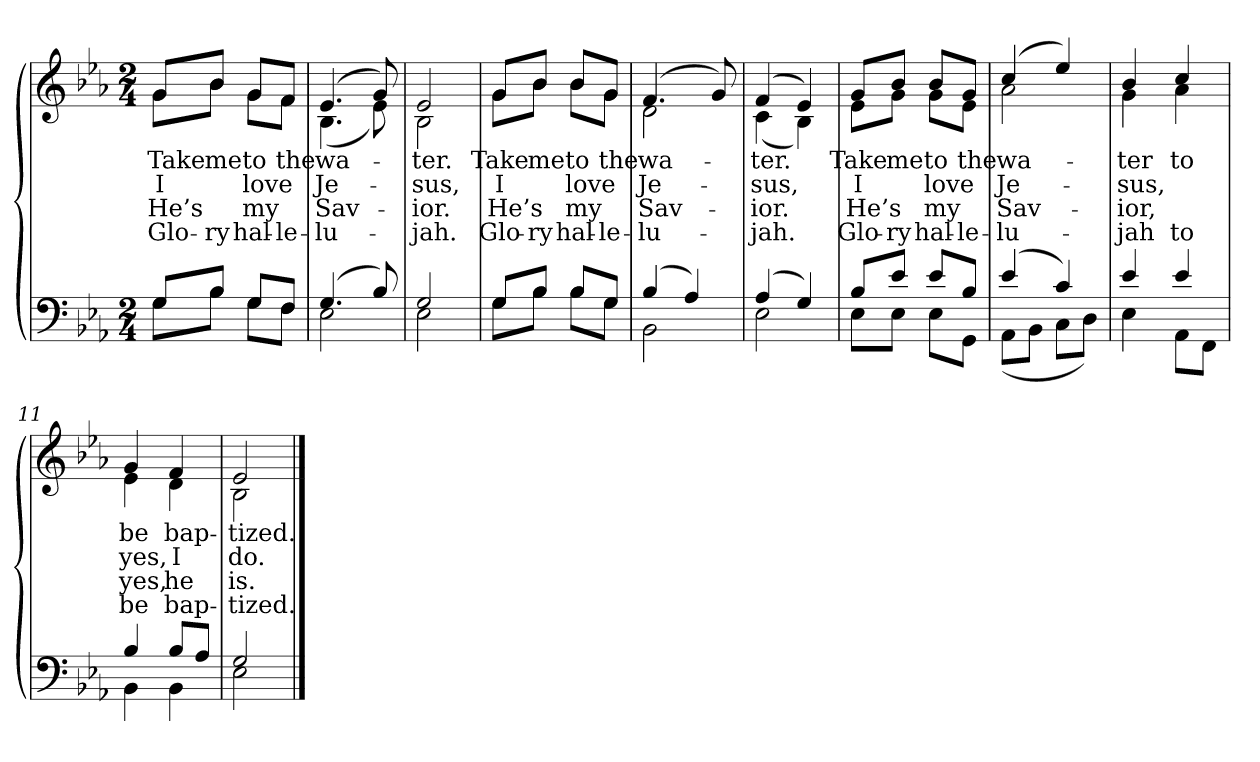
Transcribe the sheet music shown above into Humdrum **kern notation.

**kern	**kern	**text	**text	**text	**text
*part2	*part1	*part1	*part1	*part1	*part1
*staff2	*staff1	*staff1	*staff1	*staff1	*staff1
*clefF4	*clefG2	*	*	*	*
*k[b-e-a-]	*k[b-e-a-]	*	*	*	*
*M2/4	*M2/4	*	*	*	*
=1	=1	=1	=1	=1	=1
*^	*	*	*	*	*
!	!	!LO:TX:b:i:t=Verse	!	!	!	!
!	!	!	!LO:LY:b	!LO:LY:b	!LO:LY:b	!LO:LY:b
*	*	*^	*	*	*	*
8G/L	8G\L	8g/L	8g\L	Take	I	He’s	Glo-
!	!	!	!	!LO:LY:b	!	!	!LO:LY:b
8B-/J	8B-\J	8b-/J	8b-\J	me	.	.	-ry
!	!	!	!	!LO:LY:b	!LO:LY:b	!LO:LY:b	!LO:LY:b
8G/L	8G\L	8g/L	8g\L	to	love	my	hal-
!	!	!	!	!LO:LY:b	!	!	!LO:LY:b
8F/J	8F\J	8f/J	8f\J	the	.	.	-le-
=2	=2	=2	=2	=2	=2	=2	=2
!	!	!	!	!LO:LY:b	!LO:LY:b	!LO:LY:b	!LO:LY:b
(>4.G/	2E-\	(>4.e-/	(<4.B-\	wa-	Je-	Sav-	-lu-
8B-/)	.	8g/)	8e-\)	.	.	.	.
=3	=3	=3	=3	=3	=3	=3	=3
!	!	!	!	!LO:LY:b	!LO:LY:b	!LO:LY:b	!LO:LY:b
2G/	2E-\	2e-/	2B-\	-ter.	-sus,	-ior.	-jah.
!!LO:LB:g=z	!!
=4	=4	=4	=4	=4	=4	=4	=4
!	!	!	!	!LO:LY:b	!LO:LY:b	!LO:LY:b	!LO:LY:b
8G/L	8G\L	8g/L	8g\L	Take	I	He’s	Glo-
!	!	!	!	!LO:LY:b	!	!	!LO:LY:b
8B-/J	8B-\J	8b-/J	8b-\J	me	.	.	-ry
!	!	!	!	!LO:LY:b	!LO:LY:b	!LO:LY:b	!LO:LY:b
8B-/L	8B-\L	8b-/L	8b-\L	to	love	my	hal-
!	!	!	!	!LO:LY:b	!	!	!LO:LY:b
8G/J	8G\J	8g/J	8g\J	the	.	.	-le-
=5	=5	=5	=5	=5	=5	=5	=5
!	!	!	!	!LO:LY:b	!LO:LY:b	!LO:LY:b	!LO:LY:b
(>4B-/	2BB-\	(>4.f/	2d\	wa-	Je-	Sav-	-lu-
4A-/)	.	.	.	.	.	.	.
.	.	8g/)	.	.	.	.	.
=6	=6	=6	=6	=6	=6	=6	=6
!	!	!	!	!LO:LY:b	!LO:LY:b	!LO:LY:b	!LO:LY:b
(>4A-/	2E-\	(>4f/	(<4c\	-ter.	-sus,	-ior.	-jah.
4G/)	.	4e-/)	4B-\)	.	.	.	.
!!LO:LB:g=z	!!
=7	=7	=7	=7	=7	=7	=7	=7
!	!	!	!	!LO:LY:b	!LO:LY:b	!LO:LY:b	!LO:LY:b
8B-/L	8E-\L	8g/L	8e-\L	Take	I	He’s	Glo-
!	!	!	!	!LO:LY:b	!	!	!LO:LY:b
8e-/J	8E-\J	8b-/J	8g\J	me	.	.	-ry
!	!	!	!	!LO:LY:b	!LO:LY:b	!LO:LY:b	!LO:LY:b
8e-/L	8E-\L	8b-/L	8g\L	to	love	my	hal-
!	!	!	!	!LO:LY:b	!	!	!LO:LY:b
8B-/J	8GG\J	8g/J	8e-\J	the	.	.	-le-
=8	=8	=8	=8	=8	=8	=8	=8
!	!	!	!	!LO:LY:b	!LO:LY:b	!LO:LY:b	!LO:LY:b
(>4e-/	(<8AA-\L	(>4cc/	2a-\	wa-	Je-	Sav-	-lu-
.	8BB-\J	.	.	.	.	.	.
4c/)	8C\L	4ee-/)	.	.	.	.	.
.	8D\J)	.	.	.	.	.	.
=9	=9	=9	=9	=9	=9	=9	=9
!	!	!	!	!LO:LY:b	!LO:LY:b	!LO:LY:b	!LO:LY:b
4e-/	4E-\	4b-/	4g\	-ter	-sus,	-ior,	-jah
!!LO:LB:g=z	!!
=10-	=10-	=10-	=10-	=10-	=10-	=10-	=10-
!	!	!	!	!LO:LY:b	!	!	!LO:LY:b
4e-/	8AA-\L	4cc/	4a-\	to	.	.	to
.	8FF\J	.	.	.	.	.	.
=11	=11	=11	=11	=11	=11	=11	=11
!	!	!	!	!LO:LY:b	!LO:LY:b	!LO:LY:b	!LO:LY:b
4B-/	4BB-\	4g/	4e-\	be	yes,	yes,	be
!	!	!	!	!LO:LY:b	!LO:LY:b	!LO:LY:b	!LO:LY:b
8B-/L	4BB-\	4f/	4d\	bap-	I	he	bap-
8A-/J	.	.	.	.	.	.	.
=12	=12	=12	=12	=12	=12	=12	=12
!	!	!	!	!LO:LY:b	!LO:LY:b	!LO:LY:b	!LO:LY:b
2G/	2E-\	2e-/	2B-\	-tized.	do.	is.	-tized.
*v	*v	*	*	*	*	*	*
*	*v	*v	*	*	*	*
==	==	==	==	==	==
*-	*-	*-	*-	*-	*-
